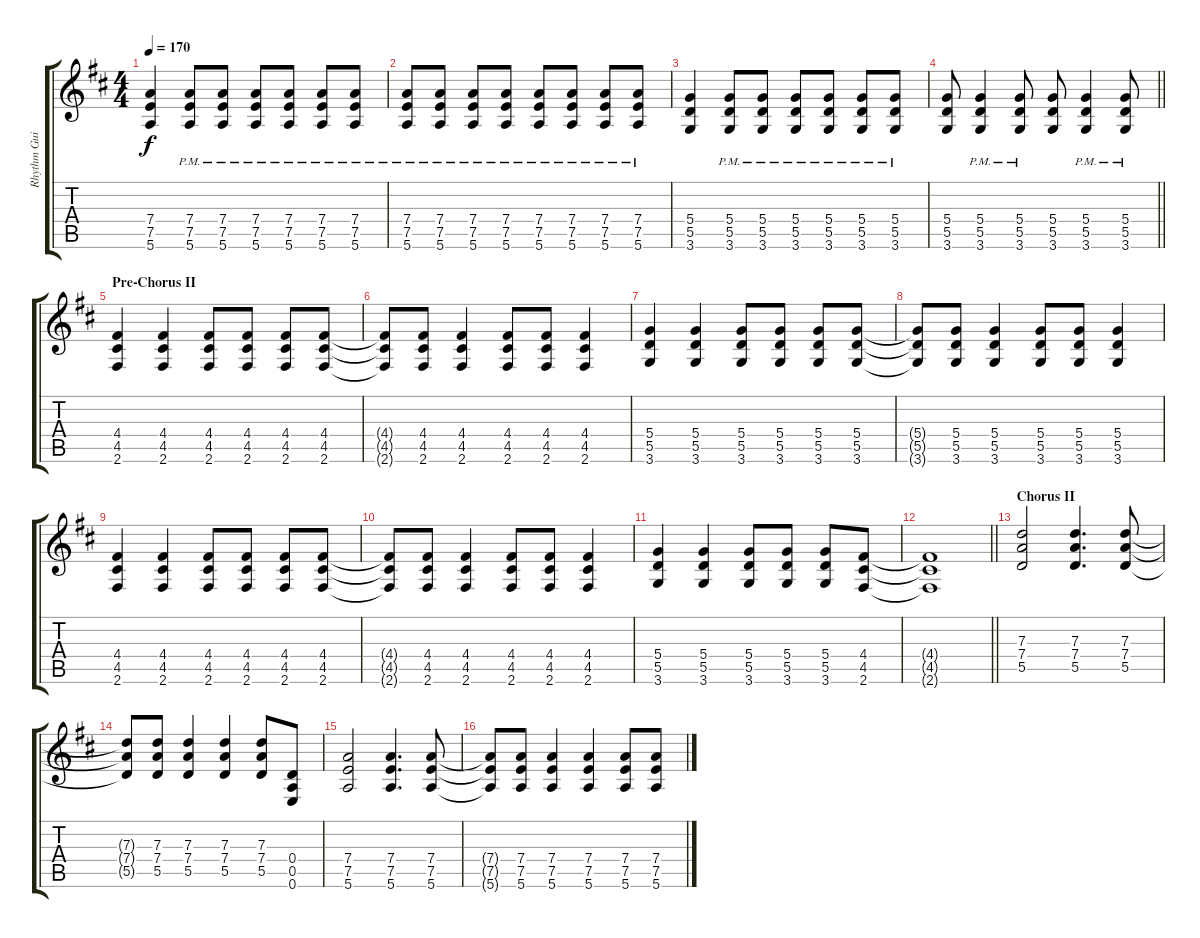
\track ("Rhythm Guitar" "Rhythm Gui") {instrument distortionguitar}
\staff {score tabs}
\tuning (E4 B3 G3 D3 A2 E2) {hide}
\ts (4 4)
\tempo 170
\clef g2
\ks d
(7.4 7.5 5.6).4{dy f} (7.4{pm} 7.5{pm} 5.6{pm}).8 (7.4{pm} 7.5{pm} 5.6{pm}).8 (7.4{pm} 7.5{pm} 5.6{pm}).8 (7.4{pm} 7.5{pm} 5.6{pm}).8 (7.4{pm} 7.5{pm} 5.6{pm}).8 (7.4{pm} 7.5{pm} 5.6{pm}).8 |
(7.4{pm} 7.5{pm} 5.6{pm}).8 (7.4{pm} 7.5{pm} 5.6{pm}).8 (7.4{pm} 7.5{pm} 5.6{pm}).8 (7.4{pm} 7.5{pm} 5.6{pm}).8 (7.4{pm} 7.5{pm} 5.6{pm}).8 (7.4{pm} 7.5{pm} 5.6{pm}).8 (7.4{pm} 7.5{pm} 5.6{pm}).8 (7.4{pm} 7.5{pm} 5.6{pm}).8 |
(5.4 5.5 3.6).4 (5.4{pm} 5.5{pm} 3.6{pm}).8 (5.4{pm} 5.5{pm} 3.6{pm}).8 (5.4{pm} 5.5{pm} 3.6{pm}).8 (5.4{pm} 5.5{pm} 3.6{pm}).8 (5.4{pm} 5.5{pm} 3.6{pm}).8 (5.4{pm} 5.5{pm} 3.6{pm}).8 |
\barLineRight lightlight
(5.4 5.5 3.6).8 (5.4{pm} 5.5{pm} 3.6{pm}).4 (5.4{pm} 5.5{pm} 3.6{pm}).8 (5.4 5.5 3.6).8 (5.4{pm} 5.5{pm} 3.6{pm}).4 (5.4{pm} 5.5{pm} 3.6{pm}).8 |
\section ("" "Pre-Chorus II")
(4.4 4.5 2.6).4 (4.4 4.5 2.6).4 (4.4 4.5 2.6).8 (4.4 4.5 2.6).8 (4.4 4.5 2.6).8 (4.4 4.5 2.6).8 |
(4.4{t} 4.5{t} 2.6{t}).8 (4.4 4.5 2.6).8 (4.4 4.5 2.6).4 (4.4 4.5 2.6).8 (4.4 4.5 2.6).8 (4.4 4.5 2.6).4 |
(5.4 5.5 3.6).4 (5.4 5.5 3.6).4 (5.4 5.5 3.6).8 (5.4 5.5 3.6).8 (5.4 5.5 3.6).8 (5.4 5.5 3.6).8 |
(5.4{t} 5.5{t} 3.6{t}).8 (5.4 5.5 3.6).8 (5.4 5.5 3.6).4 (5.4 5.5 3.6).8 (5.4 5.5 3.6).8 (5.4 5.5 3.6).4 |
(4.4 4.5 2.6).4 (4.4 4.5 2.6).4 (4.4 4.5 2.6).8 (4.4 4.5 2.6).8 (4.4 4.5 2.6).8 (4.4 4.5 2.6).8 |
(4.4{t} 4.5{t} 2.6{t}).8 (4.4 4.5 2.6).8 (4.4 4.5 2.6).4 (4.4 4.5 2.6).8 (4.4 4.5 2.6).8 (4.4 4.5 2.6).4 |
(5.4 5.5 3.6).4 (5.4 5.5 3.6).4 (5.4 5.5 3.6).8 (5.4 5.5 3.6).8 (5.4 5.5 3.6).8 (4.4 4.5 2.6).8 |
\barLineRight lightlight
(4.4{t} 4.5{t} 2.6{t}).1 |
\section ("" "Chorus II")
(7.3 7.4 5.5).2 (7.3 7.4 5.5).4{d} (7.3 7.4 5.5).8 |
(7.3{t} 7.4{t} 5.5{t}).8 (7.3 7.4 5.5).8 (7.3 7.4 5.5).4 (7.3 7.4 5.5).4 (7.3 7.4 5.5).8 (0.4 0.5 0.6).8 |
(7.4 7.5 5.6).2 (7.4 7.5 5.6).4{d} (7.4 7.5 5.6).8 |
(7.4{t} 7.5{t} 5.6{t}).8 (7.4 7.5 5.6).8 (7.4 7.5 5.6).4 (7.4 7.5 5.6).4 (7.4 7.5 5.6).8 (7.4 7.5 5.6).8
